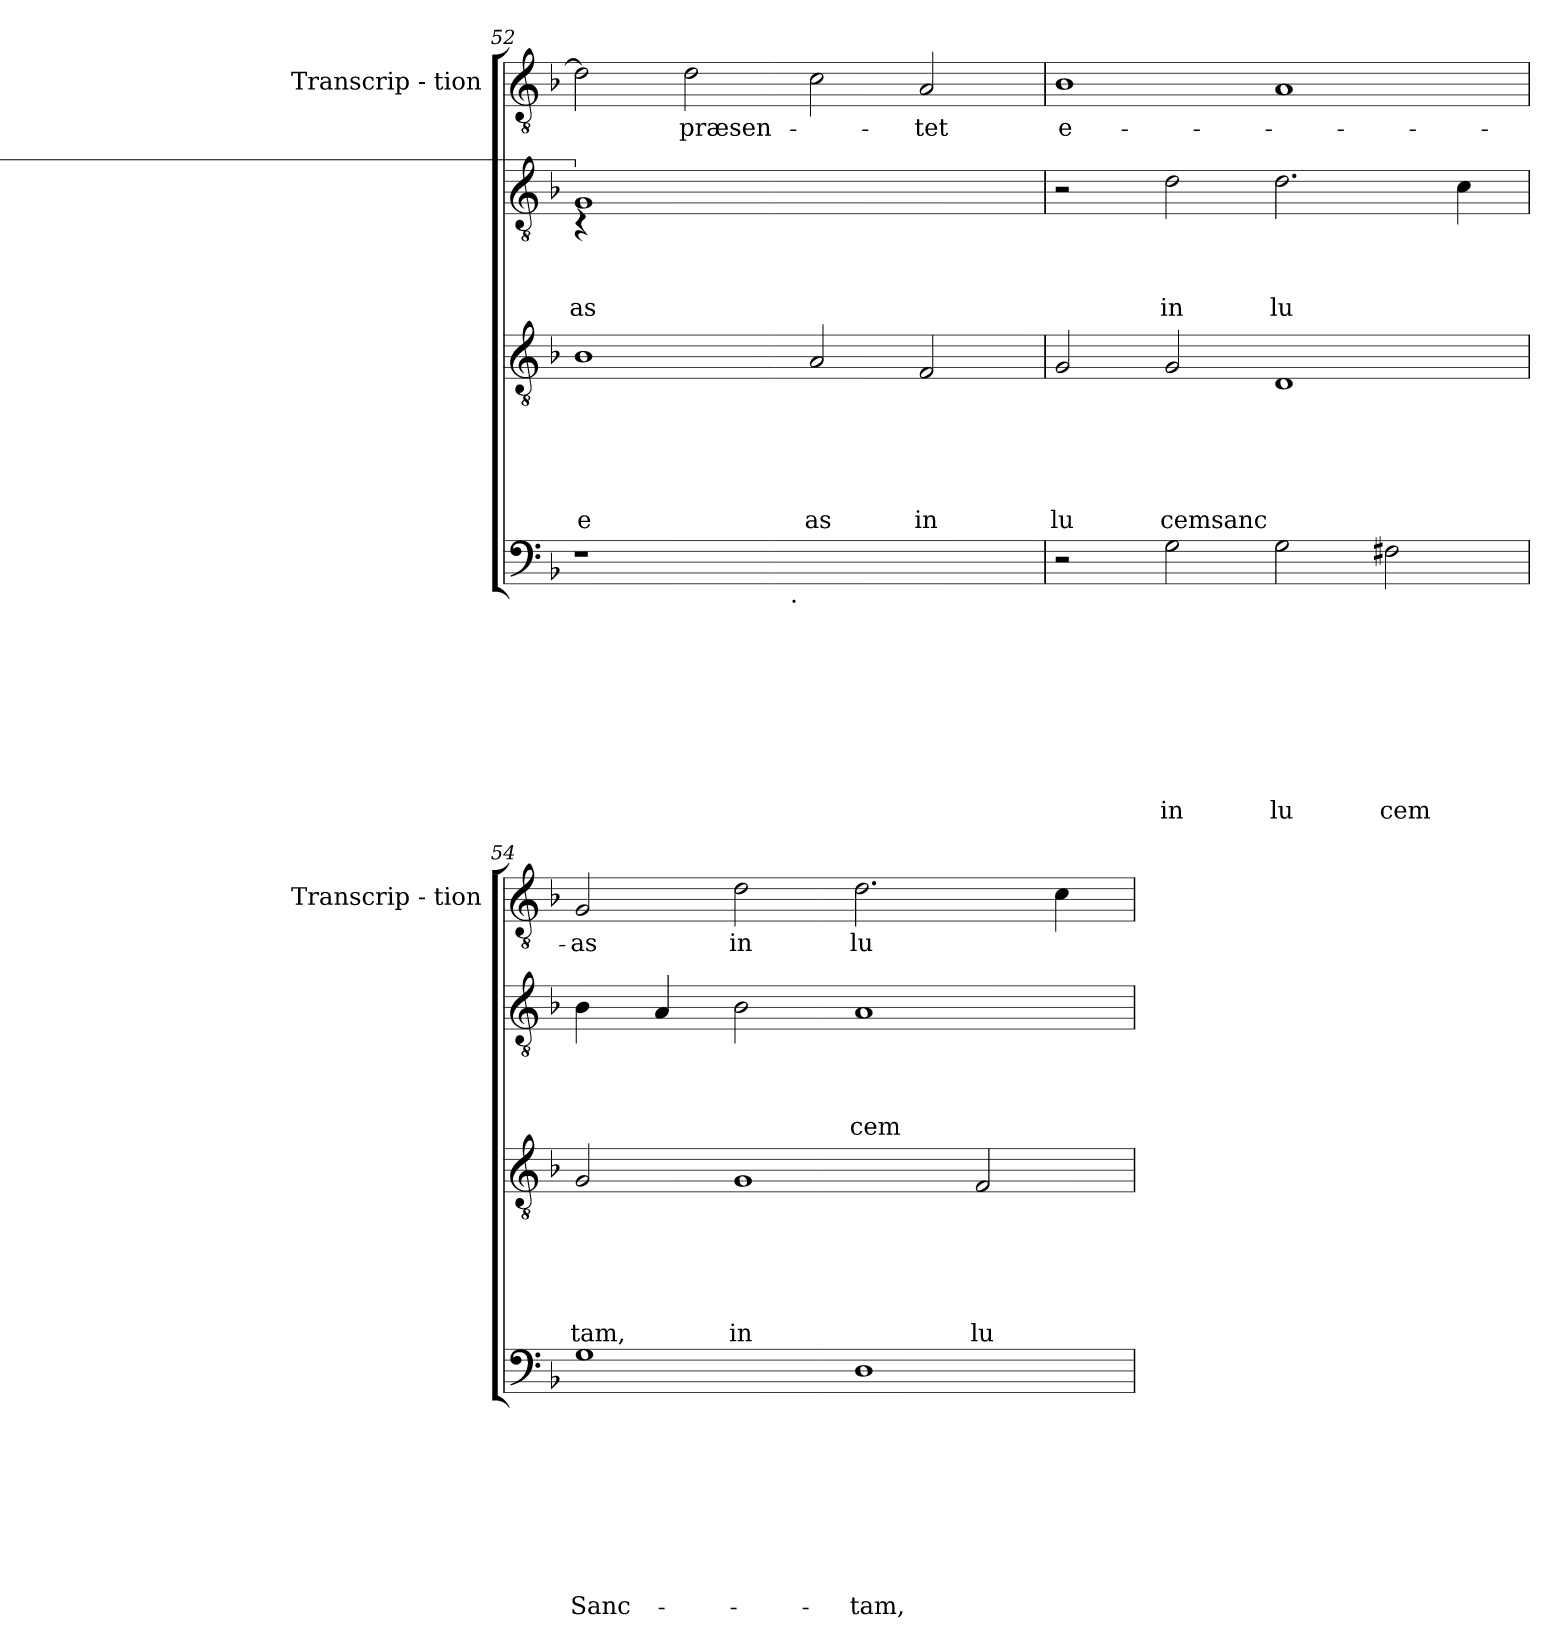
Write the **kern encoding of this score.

**kern	**text	**text	**text	**text	**text	**text	**text	**text	**text	**kern	**text	**text	**text	**text	**text	**text	**kern	**text	**text	**text	**text	**kern	**text
*part4	*part4	*part4	*part4	*part4	*part4	*part4	*part4	*part4	*part4	*part3	*part3	*part3	*part3	*part3	*part3	*part3	*part2	*part2	*part2	*part2	*part2	*part1	*part1
*staff4	*staff4	*staff4	*staff4	*staff4	*staff4	*staff4	*staff4	*staff4	*staff4	*staff3	*staff3	*staff3	*staff3	*staff3	*staff3	*staff3	*staff2	*staff2	*staff2	*staff2	*staff2	*staff1	*staff1
*	*	*	*	*	*	*	*	*	*	*	*	*	*	*	*	*	*	*	*	*	*	*I"Transcrip - tion	*
*	*	*	*	*	*	*	*	*	*	*	*	*	*	*	*	*	*	*	*	*	*	*I'Transcrip - tion	*
*clefF4	*	*	*	*	*	*	*	*	*	*clefGv2	*	*	*	*	*	*	*clefGv2	*	*	*	*	*clefGv2	*
*k[b-]	*	*	*	*	*	*	*	*	*	*k[b-]	*	*	*	*	*	*	*k[b-]	*	*	*	*	*k[b-]	*
*F:	*	*	*	*	*	*	*	*	*	*F:	*	*	*	*	*	*	*F:	*	*	*	*	*F:	*
=52	=52	=52	=52	=52	=52	=52	=52	=52	=52	=52	=52	=52	=52	=52	=52	=52	=52	=52	=52	=52	=52	=52	=52
*	*	*	*	*	*	*	*	*	*	*	*	*	*	*	*	*	*^	*	*	*	*	*	*
!	!	!	!	!	!	!	!	!	!	!	!	!	!	!	!	!LO:LY:b	!	!LO:N:vis=1	!	!	!	!LO:LY:b	!	!
*^	*	*	*	*	*	*	*	*	*	*	*	*	*	*	*	*	*	*	*	*	*	*	*	*
1r	2ryy	.	.	.	.	.	.	.	.	.	1B-	.	.	.	.	.	e	1G	32%31rC	.	.	.	as	2d\]	.
!	!	!	!	!	!	!	!	!	!	!	!	!	!	!	!	!	!	!	!	!	!	!	!	!	!LO:LY:b
.	4...ryy	.	.	.	.	.	.	.	.	.	.	.	.	.	.	.	.	.	.	.	.	.	.	2d\	-præsen-
!	!LO:TX:b:t=.	!	!	!	!	!	!	!	!	!	!	!	!	!	!	!	!	!	!	!	!	!	!	!	!
.	1ryy	.	.	.	.	.	.	.	.	.	.	.	.	.	.	.	.	.	1ryy	.	.	.	.	.	.
!	!	!	!	!	!	!	!	!	!	!	!	!	!	!	!	!	!LO:LY:b	!	!	!	!	!	!	!	!
1ryy	.	.	.	.	.	.	.	.	.	.	2A/	.	.	.	.	.	as	1ryy	.	.	.	.	.	2c\	.
!	!	!	!	!	!	!	!	!	!	!	!	!	!	!	!	!	!LO:LY:b	!	!	!	!	!	!	!	!LO:LY:b
.	.	.	.	.	.	.	.	.	.	.	2F/	.	.	.	.	.	in	.	.	.	.	.	.	2A/	-tet
.	32ryy	.	.	.	.	.	.	.	.	.	.	.	.	.	.	.	.	.	32ryy	.	.	.	.	.	.
=53	=53	=53	=53	=53	=53	=53	=53	=53	=53	=53	=53	=53	=53	=53	=53	=53	=53	=53	=53	=53	=53	=53	=53	=53	=53
!	!	!	!	!	!	!	!	!	!	!	!	!	!	!	!	!	!LO:LY:b	!	!	!	!	!	!	!	!LO:LY:b:rj
*v	*v	*	*	*	*	*	*	*	*	*	*	*	*	*	*	*	*	*v	*v	*	*	*	*	*	*
2r	.	.	.	.	.	.	.	.	.	2G/	.	.	.	.	.	lu	2r	.	.	.	.	1B-	e-
!	!	!	!	!	!	!	!	!	!LO:LY:b	!	!	!	!	!	!	!LO:LY:b	!	!	!	!	!LO:LY:b	!	!
2G\	.	.	.	.	.	.	.	.	in	2G/	.	.	.	.	.	cemsanc	2d\	.	.	.	in	.	.
!	!	!	!	!	!	!	!	!	!LO:LY:b	!	!	!	!	!	!	!	!	!	!	!	!LO:LY:b	!	!
2G\	.	.	.	.	.	.	.	.	lu	1D	.	.	.	.	.	.	2.d\	.	.	.	lu	1A	.
!	!	!	!	!	!	!	!	!	!LO:LY:b	!	!	!	!	!	!	!	!	!	!	!	!	!	!
2F#\	.	.	.	.	.	.	.	.	cem	.	.	.	.	.	.	.	.	.	.	.	.	.	.
.	.	.	.	.	.	.	.	.	.	.	.	.	.	.	.	.	4c\	.	.	.	.	.	.
!!LO:LB:g=z
=54	=54	=54	=54	=54	=54	=54	=54	=54	=54	=54	=54	=54	=54	=54	=54	=54	=54	=54	=54	=54	=54	=54	=54
!	!	!	!	!	!	!	!	!	!LO:LY:b	!	!	!	!	!	!	!LO:LY:b	!	!	!	!	!	!	!LO:LY:b
1G	.	.	.	.	.	.	.	.	Sanc-	2G/	.	.	.	.	.	tam,	4B-\	.	.	.	.	2G/	-as
.	.	.	.	.	.	.	.	.	.	.	.	.	.	.	.	.	4A/	.	.	.	.	.	.
!	!	!	!	!	!	!	!	!	!	!	!	!	!	!	!	!LO:LY:b	!	!	!	!	!	!	!LO:LY:b
.	.	.	.	.	.	.	.	.	.	1G	.	.	.	.	.	in	2B-\	.	.	.	.	2d\	in
!	!	!	!	!	!	!	!	!	!LO:LY:b	!	!	!	!	!	!	!	!	!	!	!	!LO:LY:b	!	!LO:LY:b
1D	.	.	.	.	.	.	.	.	-tam,	.	.	.	.	.	.	.	1A	.	.	.	cem	2.d\	lu
!	!	!	!	!	!	!	!	!	!	!	!	!	!	!	!	!LO:LY:b	!	!	!	!	!	!	!
.	.	.	.	.	.	.	.	.	.	2F/	.	.	.	.	.	lu	.	.	.	.	.	.	.
.	.	.	.	.	.	.	.	.	.	.	.	.	.	.	.	.	.	.	.	.	.	4c\	.
=	=	=	=	=	=	=	=	=	=	=	=	=	=	=	=	=	=	=	=	=	=	=	=
*-	*-	*-	*-	*-	*-	*-	*-	*-	*-	*-	*-	*-	*-	*-	*-	*-	*-	*-	*-	*-	*-	*-	*-
